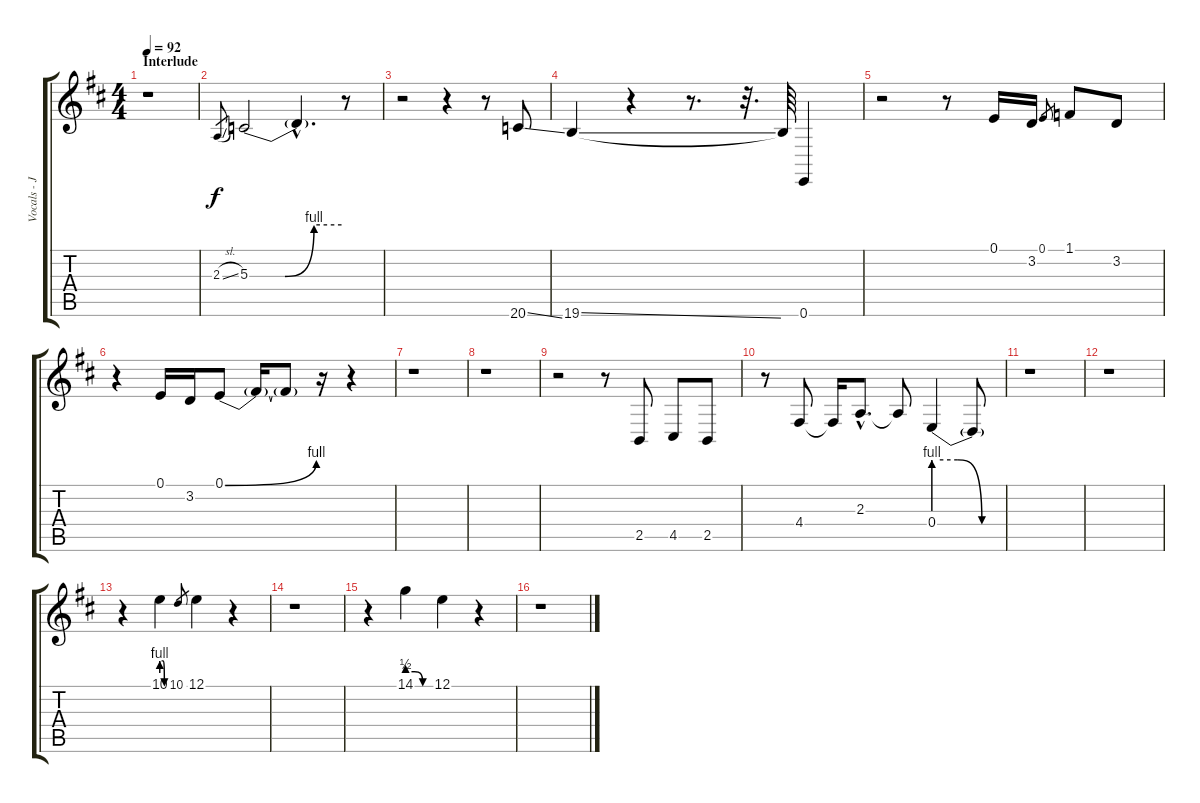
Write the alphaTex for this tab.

\track ("Vocals - Jon Oliva" "Vocals - J") {instrument synthvoice}
\staff {score tabs}
\tuning (E4 B3 G3 D3 A2 E2) {hide}
\ts (4 4)
\section ("" "Interlude")
\tempo 92
\clef g2
\ks d
r.1{dy f} |
2.3{sl}.8{gr} 5.3{be (custom 0 0 23 0 42 4 60 4)}.2 5.3{hac t}.4{d} r.8 |
r.2 r.4 r.8 20.6{ss}.8 |
19.6{ss}.4 r.4 r.8{d} r.32{d} 19.6{t}.64 0.6.4 |
r.2 r.8 0.1.16 3.2.16 0.1.8{gr} 1.1.8 3.2.8 |
r.4 0.1.16 3.2.16 0.1{be (bend 0 0 60 4)}.8 0.1{t}.16 0.1{t}.8 r.16 r.4 |
r.1 |
r.1 |
r.2 r.8 2.5.8 4.5.8 2.5.8 |
r.8 4.4.8 4.4{t}.16 2.3{hac}.8{d} 2.3{t}.8 0.4{be (custom 0 4 20 4 40 0 60 0)}.4 0.4{t}.8 |
r.1 |
r.1 |
r.4 10.1{be (custom 0 4 20 4 40 0 60 0)}.4 10.1.8{gr} 12.1.4 r.4 |
r.1 |
r.4 14.1{be (custom 0 2 20 2 40 0 60 0)}.4 12.1.4 r.4 |
r.1
